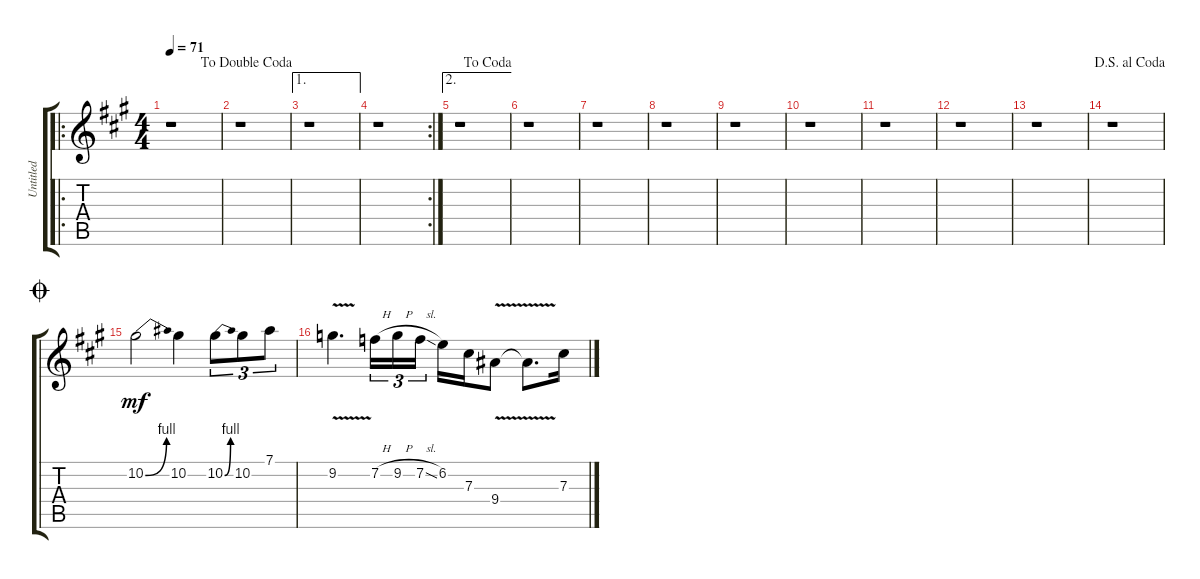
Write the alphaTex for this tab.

\track ("Untitled" "Untitled") {instrument distortionguitar}
\staff {score tabs}
\tuning (Eb4 Bb3 Gb3 Db3 Ab2 Eb2) {hide}
\ro
\ts (4 4)
\tempo 71
\clef g2
\ks a
r.1{dy mf} |
\jump dadoublecoda
r.1 |
\ae 1
r.1 |
\rc 2
r.1 |
\ae 2
\jump dacoda
r.1 |
r.1 |
r.1 |
r.1 |
r.1 |
r.1 |
r.1 |
r.1 |
r.1 |
\jump dalsegnoalcoda
r.1 |
\jump coda
10.2{be (bend 0 0 60 4)}.2 10.2.4 10.2{be (bend 0 0 60 4)}.8{tu (3 2)} 10.2.8{tu (3 2)} 7.1.8{tu (3 2)} |
9.2{v}.4{d} 7.2{h}.16{tu (3 2)} 9.2{h}.16{tu (3 2)} 7.2{sl}.16{tu (3 2)} 6.2.16 7.3.16 9.4{v}.8 9.4{v t}.8{d} 7.3.16
